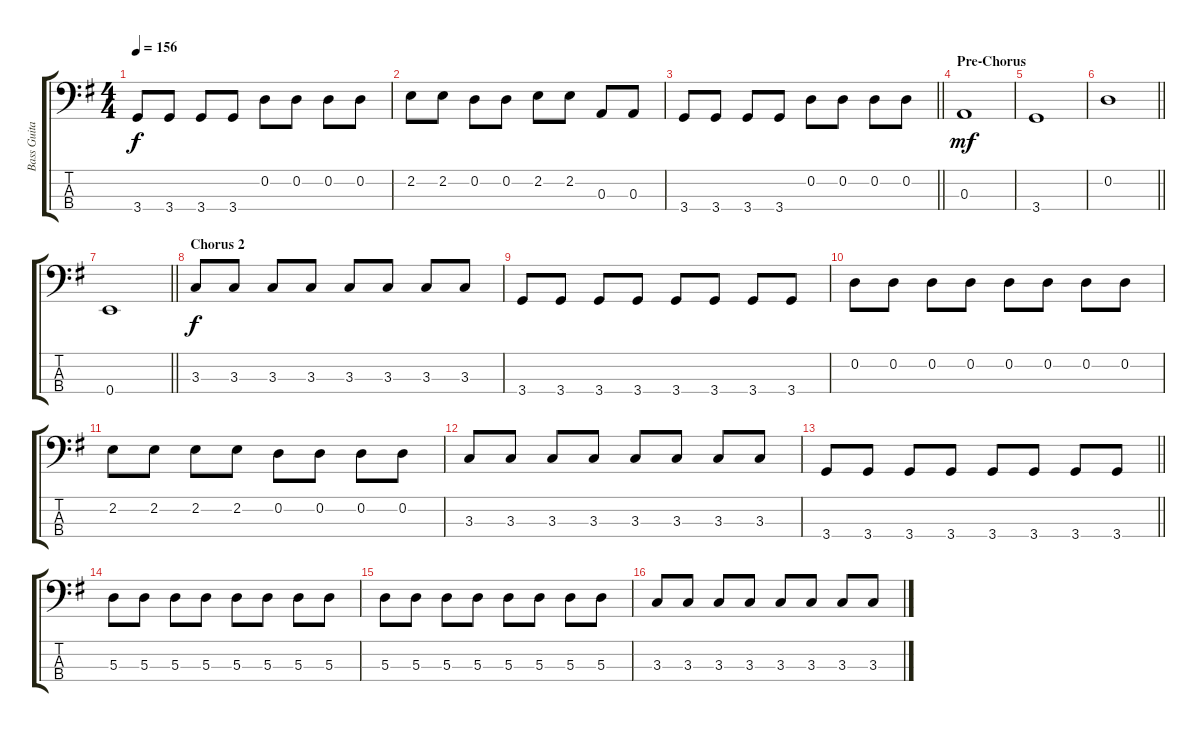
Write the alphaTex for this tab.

\track ("Bass Guitar" "Bass Guita") {instrument electricbassfinger}
\staff {score tabs}
\tuning (G2 D2 A1 E1) {hide}
\ts (4 4)
\tempo 156
\clef f4
\ks g
3.4.8{dy f} 3.4.8 3.4.8 3.4.8 0.2.8 0.2.8 0.2.8 0.2.8 |
2.2.8 2.2.8 0.2.8 0.2.8 2.2.8 2.2.8 0.3.8 0.3.8 |
\barLineRight lightlight
3.4.8 3.4.8 3.4.8 3.4.8 0.2.8 0.2.8 0.2.8 0.2.8 |
\section ("" "Pre-Chorus")
0.3.1{dy mf} |
3.4.1 |
\barLineRight lightlight
0.2.1 |
\barLineRight lightlight
0.4.1 |
\section ("" "Chorus 2")
3.3.8{dy f} 3.3.8 3.3.8 3.3.8 3.3.8 3.3.8 3.3.8 3.3.8 |
3.4.8 3.4.8 3.4.8 3.4.8 3.4.8 3.4.8 3.4.8 3.4.8 |
0.2.8 0.2.8 0.2.8 0.2.8 0.2.8 0.2.8 0.2.8 0.2.8 |
2.2.8 2.2.8 2.2.8 2.2.8 0.2.8 0.2.8 0.2.8 0.2.8 |
3.3.8 3.3.8 3.3.8 3.3.8 3.3.8 3.3.8 3.3.8 3.3.8 |
\barLineRight lightlight
3.4.8 3.4.8 3.4.8 3.4.8 3.4.8 3.4.8 3.4.8 3.4.8 |
5.3.8 5.3.8 5.3.8 5.3.8 5.3.8 5.3.8 5.3.8 5.3.8 |
5.3.8 5.3.8 5.3.8 5.3.8 5.3.8 5.3.8 5.3.8 5.3.8 |
3.3.8 3.3.8 3.3.8 3.3.8 3.3.8 3.3.8 3.3.8 3.3.8
